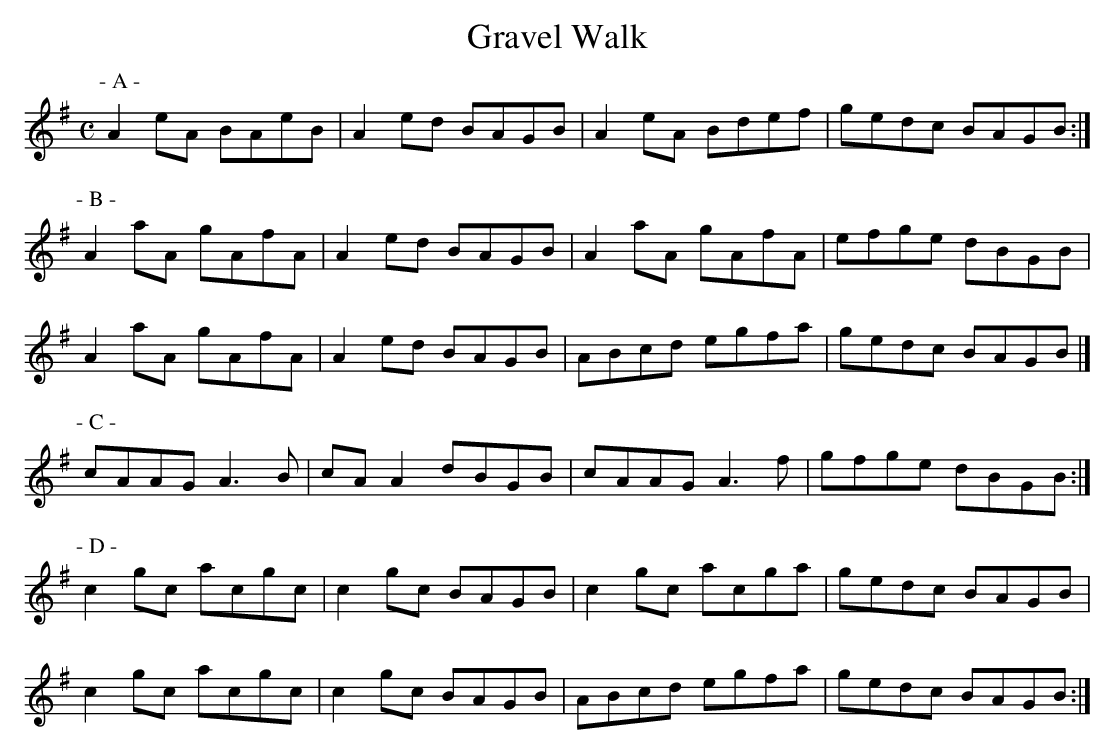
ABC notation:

X:1
T:Gravel Walk
M:C
L:1/8
K:A Dorian
P:- A -
A2eA BAeB|A2ed BAGB|A2eA Bdef|gedc BAGB:|
P:- B -
A2aA gAfA|A2ed BAGB|A2aA gAfA|efge dBGB|
A2aA gAfA|A2ed BAGB|ABcd egfa|gedc BAGB|]
P:- C -
cAAG A3B|cAA2 dBGB|cAAG A3f|gfge dBGB:|
P:- D -
c2gc acgc|c2gc BAGB|c2gc acga|gedc BAGB|
c2gc acgc|c2gc BAGB|ABcd egfa|gedc BAGB:|
